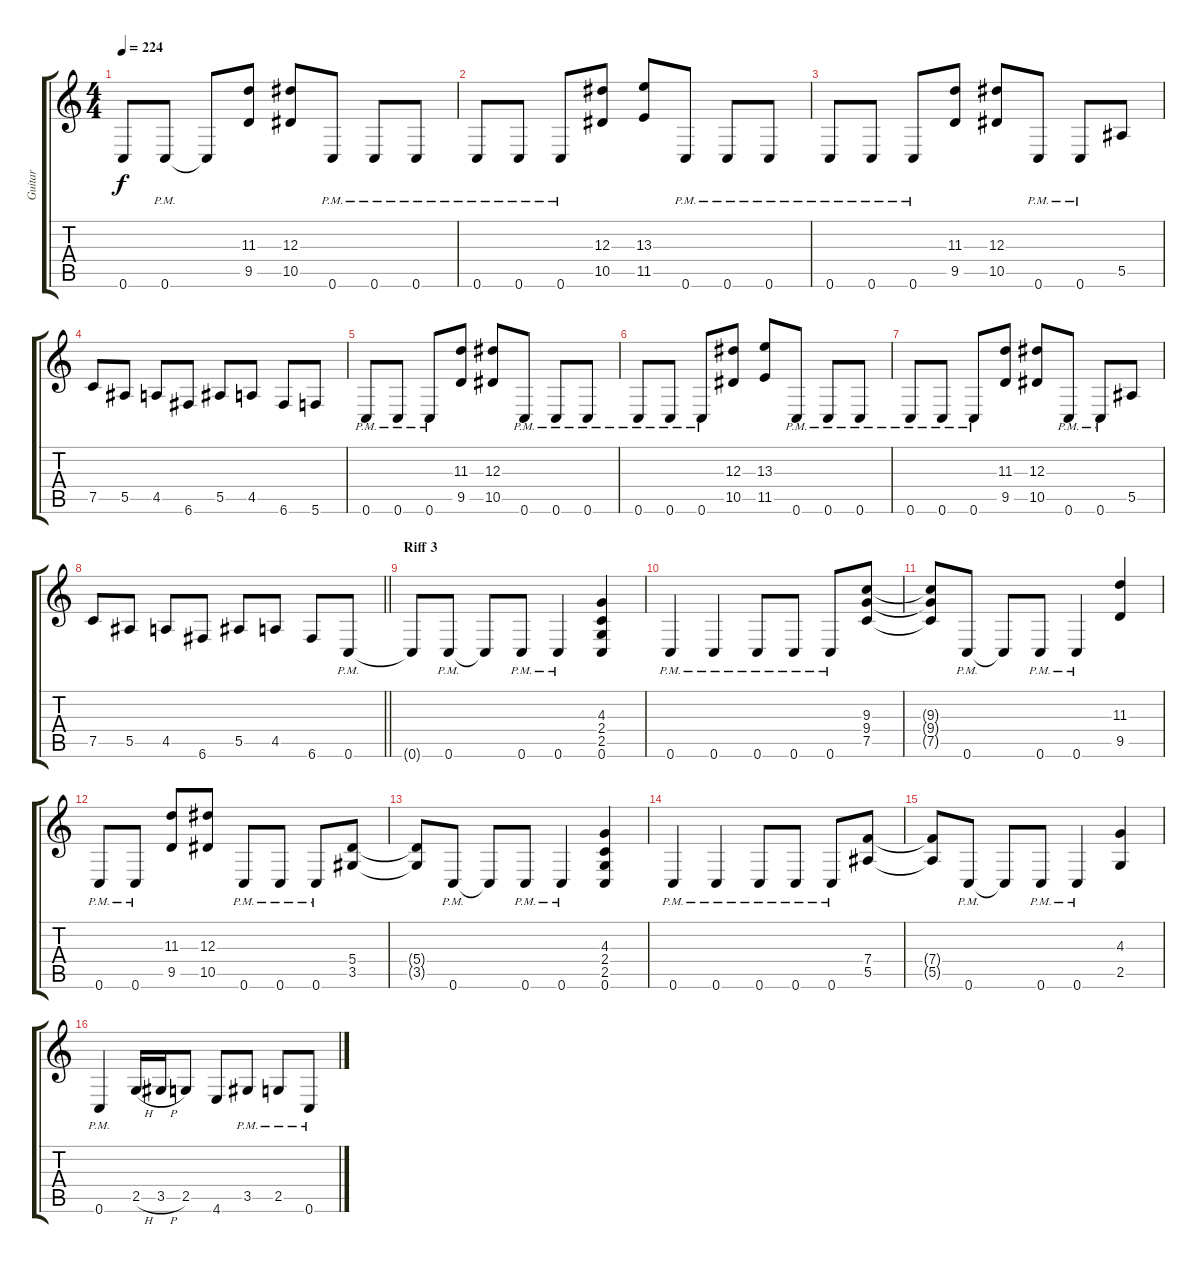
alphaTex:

\track ("Guitar" "Guitar") {instrument distortionguitar}
\staff {score tabs}
\tuning (C4 G3 Eb3 Bb2 F2 C2) {hide}
\ts (4 4)
\tempo 224
\clef g2
\ks c
0.6{t}.8{dy f} 0.6{pm}.8 0.6{t}.8 (11.3 9.5).8 (12.3 10.5).8 0.6{pm}.8 0.6{pm}.8 0.6{pm}.8 |
0.6{pm}.8 0.6{pm}.8 0.6{pm}.8 (12.3 10.5).8 (13.3 11.5).8 0.6{pm}.8 0.6{pm}.8 0.6{pm}.8 |
0.6{pm}.8 0.6{pm}.8 0.6{pm}.8 (11.3 9.5).8 (12.3 10.5).8 0.6{pm}.8 0.6{pm}.8 5.5.8 |
7.5.8 5.5.8 4.5.8 6.6.8 5.5.8 4.5.8 6.6.8 5.6.8 |
0.6{pm}.8 0.6{pm}.8 0.6{pm}.8 (11.3 9.5).8 (12.3 10.5).8 0.6{pm}.8 0.6{pm}.8 0.6{pm}.8 |
0.6{pm}.8 0.6{pm}.8 0.6{pm}.8 (12.3 10.5).8 (13.3 11.5).8 0.6{pm}.8 0.6{pm}.8 0.6{pm}.8 |
0.6{pm}.8 0.6{pm}.8 0.6{pm}.8 (11.3 9.5).8 (12.3 10.5).8 0.6{pm}.8 0.6{pm}.8 5.5.8 |
\barLineRight lightlight
7.5.8 5.5.8 4.5.8 6.6.8 5.5.8 4.5.8 6.6.8 0.6{pm}.8 |
\section ("" "Riff 3")
0.6{t}.8 0.6{pm}.8 0.6{t}.8 0.6{pm}.8 0.6{pm}.4 (4.3 2.4 2.5 0.6).4 |
0.6{pm}.4 0.6{pm}.4 0.6{pm}.8 0.6{pm}.8 0.6{pm}.8 (9.3 9.4 7.5).8 |
(9.3{t} 9.4{t} 7.5{t}).8 0.6{pm}.8 0.6{t}.8 0.6{pm}.8 0.6{pm}.4 (11.3 9.5).4 |
0.6{pm}.8 0.6{pm}.8 (11.3 9.5).8 (12.3 10.5).8 0.6{pm}.8 0.6{pm}.8 0.6{pm}.8 (5.4 3.5).8 |
(5.4{t} 3.5{t}).8 0.6{pm}.8 0.6{t}.8 0.6{pm}.8 0.6{pm}.4 (4.3 2.4 2.5 0.6).4 |
0.6{pm}.4 0.6{pm}.4 0.6{pm}.8 0.6{pm}.8 0.6{pm}.8 (7.4 5.5).8 |
(7.4{t} 5.5{t}).8 0.6{pm}.8 0.6{t}.8 0.6{pm}.8 0.6{pm}.4 (4.3 2.5).4 |
0.6{pm}.4 2.5{h}.16 3.5{h}.16 2.5.8 4.6.8 3.5{pm}.8 2.5{pm}.8 0.6{pm}.8
